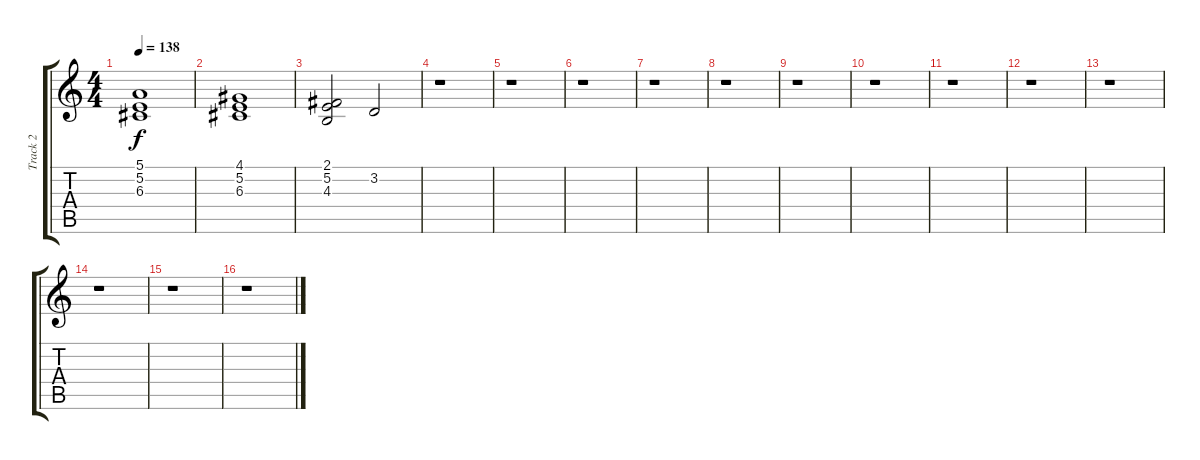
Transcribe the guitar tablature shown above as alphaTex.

\track ("Track 2" "Track 2") {instrument choiraahs}
\staff {score tabs}
\tuning (E4 B3 G3 D3 A2 E2) {hide}
\ts (4 4)
\tempo 138
\clef g2
\ks c
(5.1 5.2 6.3).1{dy f} |
(4.1 5.2 6.3).1 |
(2.1 5.2 4.3).2 3.2.2 |
r.1 |
r.1 |
r.1 |
r.1 |
r.1 |
r.1 |
r.1 |
r.1 |
r.1 |
r.1 |
r.1 |
r.1 |
r.1
